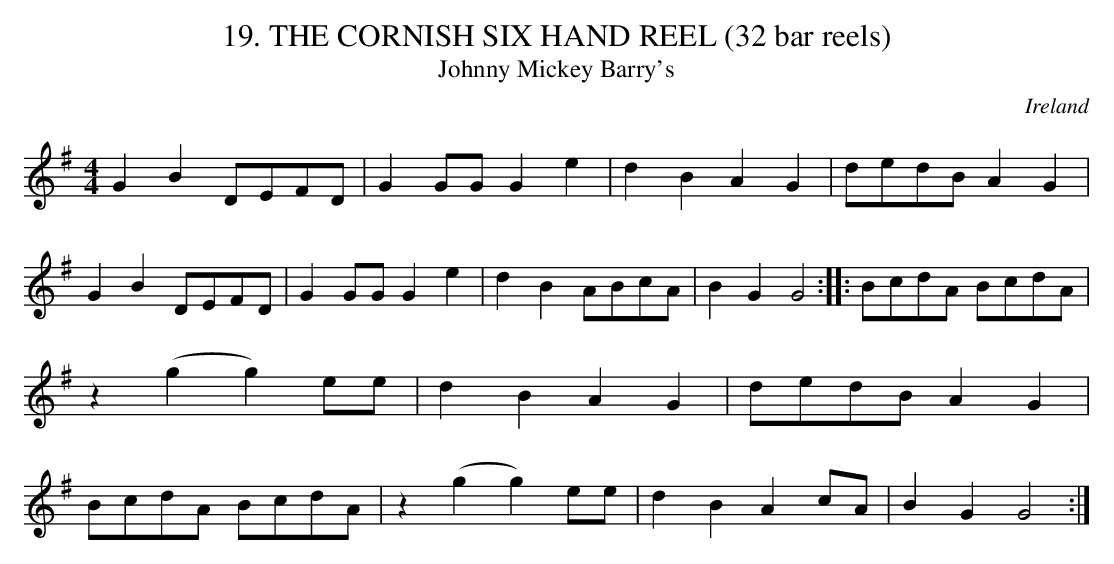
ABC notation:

X:1
T:19. THE CORNISH SIX HAND REEL (32 bar reels)
T:Johnny Mickey Barry's
O:Ireland
M:4/4
K:G
G2B2 DEFD|G2GG G2e2|d2B2 A2G2|dedB A2G2|\
G2B2 DEFD|G2GG G2e2|d2B2 ABcA|B2G2 G4::\
BcdA BcdA|z2(g2 g2)ee|d2B2 A2G2|dedB A2G2|\
BcdA BcdA|z2(g2 g2)ee|d2B2 A2cA|B2G2 G4:|
